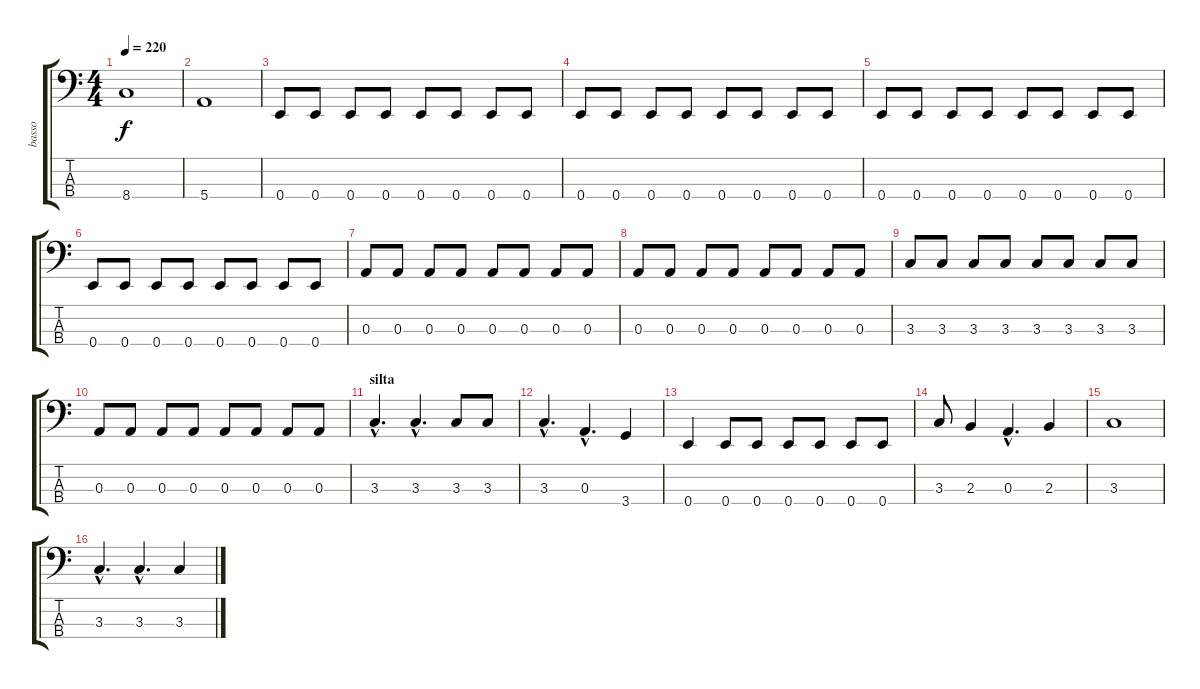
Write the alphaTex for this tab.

\track ("basso" "basso") {instrument electricbassfinger}
\staff {score tabs}
\tuning (G2 D2 A1 E1) {hide}
\ts (4 4)
\tempo 220
\clef f4
\ks c
8.4.1{dy f} |
5.4.1 |
0.4.8 0.4.8 0.4.8 0.4.8 0.4.8 0.4.8 0.4.8 0.4.8 |
0.4.8 0.4.8 0.4.8 0.4.8 0.4.8 0.4.8 0.4.8 0.4.8 |
0.4.8 0.4.8 0.4.8 0.4.8 0.4.8 0.4.8 0.4.8 0.4.8 |
0.4.8 0.4.8 0.4.8 0.4.8 0.4.8 0.4.8 0.4.8 0.4.8 |
0.3.8 0.3.8 0.3.8 0.3.8 0.3.8 0.3.8 0.3.8 0.3.8 |
0.3.8 0.3.8 0.3.8 0.3.8 0.3.8 0.3.8 0.3.8 0.3.8 |
3.3.8 3.3.8 3.3.8 3.3.8 3.3.8 3.3.8 3.3.8 3.3.8 |
0.3.8 0.3.8 0.3.8 0.3.8 0.3.8 0.3.8 0.3.8 0.3.8 |
\section ("" "silta")
3.3{hac}.4{d} 3.3{hac}.4{d} 3.3.8 3.3.8 |
3.3{hac}.4{d} 0.3{hac}.4{d} 3.4.4 |
0.4.4 0.4.8 0.4.8 0.4.8 0.4.8 0.4.8 0.4.8 |
3.3.8 2.3.4 0.3{hac}.4{d} 2.3.4 |
3.3.1 |
3.3{hac}.4{d} 3.3{hac}.4{d} 3.3.4
